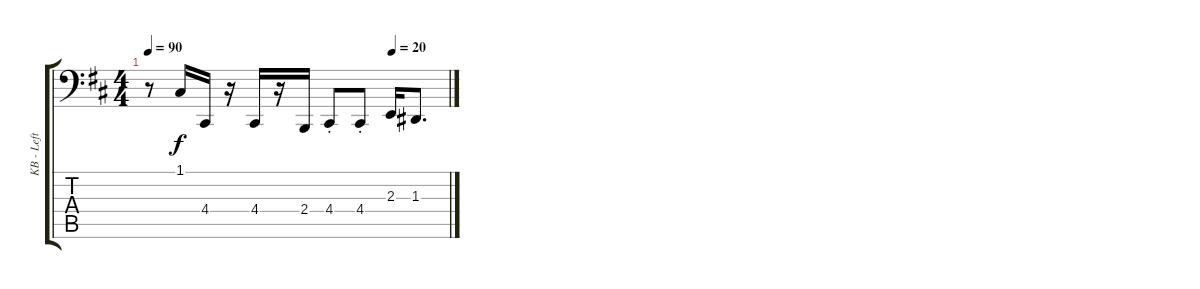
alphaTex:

\track ("KB - Left Hand" "KB - Left ") {instrument electricgrandpiano}
\staff {score tabs}
\tuning (C3 G2 D2 A1 E1 B0) {hide}
\ts (4 4)
\tempo 90
\tempo (20 0.8125)
\clef f4
\ks d
r.8{dy f} 1.1.16 4.4.16 r.16 4.4.16 r.16 2.4.16 4.4{st}.8 4.4{st}.8 2.3.16 1.3.8{d}
